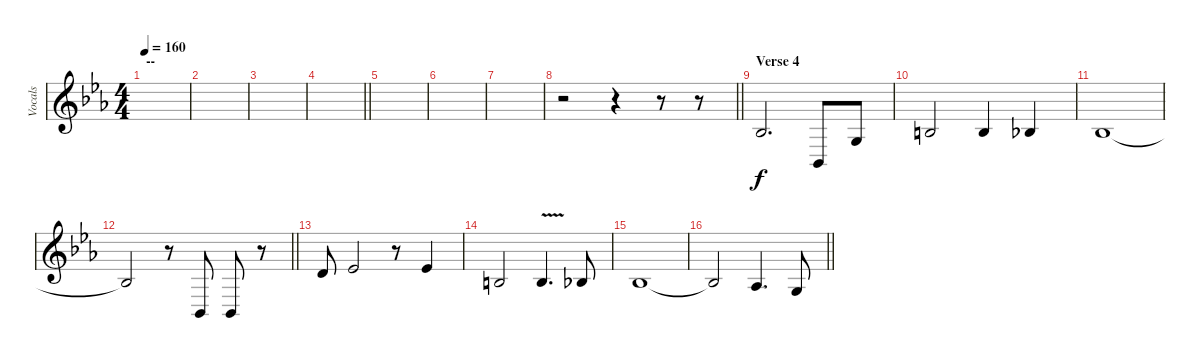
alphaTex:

\track ("Vocals" "Vocals") {instrument flute}
\staff {score}
\tuning (E4 B3 G3 D3 A2 D2) {hide}
\ts (4 4)
\section ("" "--")
\tempo 160
\clef g2
\ks eb
|
|
|
\barLineRight lightlight
|
\section ("" "")
|
|
|
\barLineRight lightlight
r.2 r.4 r.8 r.8 |
\section ("" "Verse 4")
3.3.2{d} 1.5.8 0.3.8 |
0.2.2 0.2.4 3.3.4 |
3.3.1 |
\barLineRight lightlight
3.3{t}.2 r.8 1.5.8 1.5.8 r.8 |
\section ("" "")
3.2.8 4.2.2 r.8 4.2.4 |
4.3.2 4.3{v}.4{d} 3.3.8 |
3.3.1 |
\barLineRight lightlight
3.3{t}.2 1.3.4{d} 0.3.8
